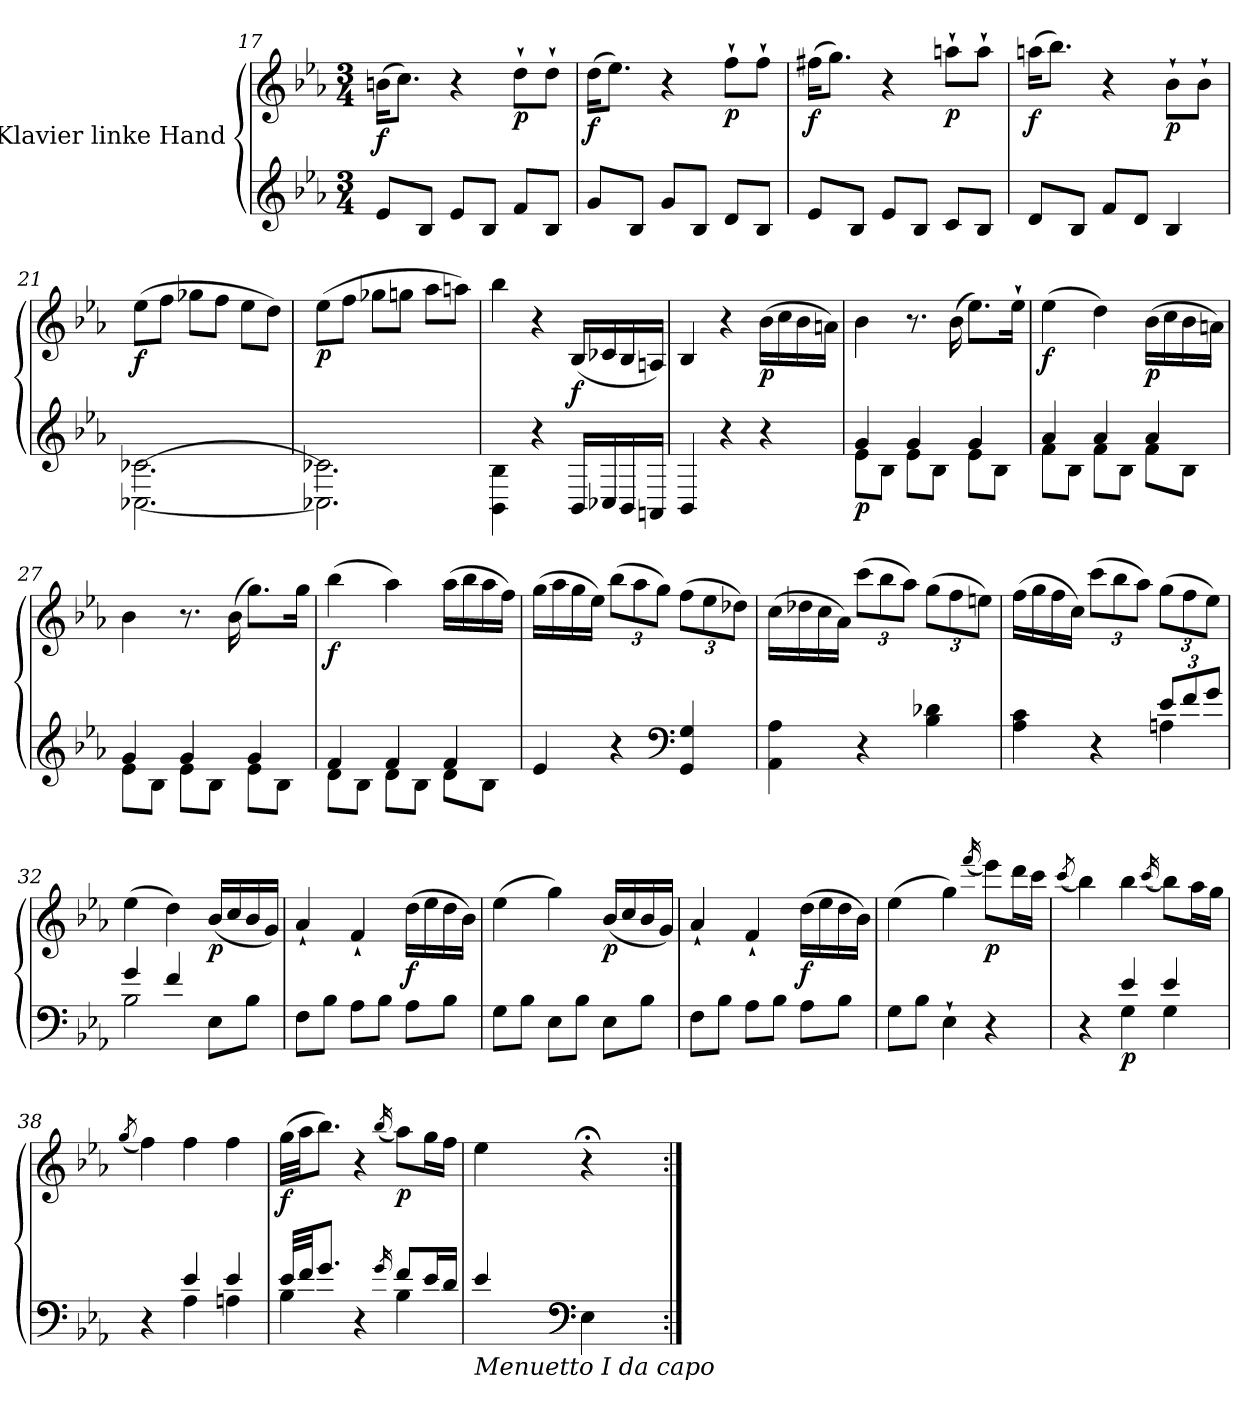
**kern	**kern	**dynam
*part1	*part1	*part1
*staff2	*staff1	*staff1/2
*I"Klavier linke Hand	*	*
*clefG2	*clefG2	*
*k[b-e-a-]	*k[b-e-a-]	*
*M3/4	*M3/4	*
=17	=17	=17
!	!	!LO:DY:b
8e-/L	(>16bn\KL	f
.	8.cc\J)	.
8B-/J	.	.
8e-/L	4r	.
8B-/J	.	.
!	!	!LO:DY:b
8f/L	8dd`\L	p
8B-/J	8dd`\J	.
=18	=18	=18
!	!	!LO:DY:b
8g/L	(>16dd\KL	f
.	8.ee-\J)	.
8B-/J	.	.
8g/L	4r	.
8B-/J	.	.
!	!	!LO:DY:b
8d/L	8ff`\L	p
8B-/J	8ff`\J	.
=19	=19	=19
!	!	!LO:DY:b
8e-/L	(>16ff#X\KL	f
.	8.gg\J)	.
8B-/J	.	.
8e-/L	4r	.
8B-/J	.	.
!	!	!LO:DY:b
8c/L	8aan`\L	p
8B-/J	8aa`\J	.
=20	=20	=20
!	!	!LO:DY:b
8d/L	(>16aan\KL	f
.	8.bb-\J)	.
8B-/J	.	.
8f/L	4r	.
8d/J	.	.
!	!	!LO:DY:b
4B-/	8b-`\L	p
.	8b-`\J	.
=21	=21	=21
*^	*	*
!	!	!	!LO:DY:b
[2.c-X\	[2.C-X\	(>8ee-\L	f
.	.	8ff\J	.
.	.	8gg-X\L	.
.	.	8ff\J	.
.	.	8ee-\L	.
.	.	8dd\J)	.
=22	=22	=22	=22
!	!	!	!LO:DY:b
2.c-X\]	2.C-X\]	(>8ee-\L	p
.	.	8ff\J	.
.	.	8gg-X\L	.
.	.	8ggn\J	.
.	.	8aa-\L	.
.	.	8aan\J)	.
*v	*v	*	*
=23	=23	=23
4BB-\ 4B-\	4bb-\	.
4r	4r	.
!	!	!LO:DY:b
16BB-/LL	(<16B-/LL	f
16C-X/	16c-X/	.
16BB-/	16B-/	.
16AAn/JJ	16An/JJ)	.
=24	=24	=24
4BB-/	4B-/	.
4r	4r	.
!	!	!LO:DY:b
4r	(>16b-\LL	p
.	16cc\	.
.	16b-\	.
.	16an\JJ)	.
=25	=25	=25
*^	*	*
!	!	!	!LO:DY:b=2
4g/	8e-\L	4b-\	p
.	8B-\J	.	.
4g/	8e-\L	8.r	.
.	8B-\J	.	.
.	.	(>16b-\	.
4g/	8e-\L	8.ee-\L)	.
.	8B-\J	.	.
.	.	16ee-`\Jk	.
=26	=26	=26	=26
!	!	!	!LO:DY:b
4a-/	8f\L	(>4ee-\	f
.	8B-\J	.	.
4a-/	8f\L	4dd\)	.
.	8B-\J	.	.
!	!	!	!LO:DY:b
4a-/	8f\L	(>16b-\LL	p
.	.	16cc\	.
.	8B-\J	16b-\	.
.	.	16an\JJ)	.
=27	=27	=27	=27
4g/	8e-\L	4b-\	.
.	8B-\J	.	.
4g/	8e-\L	8.r	.
.	8B-\J	.	.
.	.	(>16b-\	.
4g/	8e-\L	8.gg\L)	.
.	8B-\J	.	.
.	.	16gg\Jk	.
=28	=28	=28	=28
!	!	!	!LO:DY:b
4f/	8d\L	(>4bb-\	f
.	8B-\J	.	.
4f/	8d\L	4aa-\)	.
.	8B-\J	.	.
4f/	8d\L	(>16aa-\LL	.
.	.	16bb-\	.
.	8B-\J	16aa-\	.
.	.	16ff\JJ)	.
*v	*v	*	*
=29	=29	=29
4e-/	(>16gg\LL	.
.	16aa-\	.
.	16gg\	.
.	16ee-\JJ)	.
*	*Xbrackettup	*
4r	(>12bb-\L	.
.	12aa-\	.
.	12gg\J)	.
*clefF4	*	*
4GG/ 4G/	(>12ff\L	.
.	12ee-\	.
.	12dd-X\J)	.
=30	=30	=30
*^	*	*
4ryy	4AA-\ 4A-\	(>16cc\LL	.
.	.	16dd-X\	.
.	.	16cc\	.
.	.	16a-\JJ)	.
4r	4ryy	(>12ccc\L	.
.	.	12bb-\	.
.	.	12aa-\J)	.
4B-\ 4d-X\	4ryy	(>12gg\L	.
.	.	12ff\	.
.	.	12een\J)	.
=31	=31	=31	=31
4A-\ 4c\	2ryy	(>16ff\LL	.
.	.	16gg\	.
.	.	16ff\	.
.	.	16cc\JJ)	.
4r	.	(>12ccc\L	.
.	.	12bb-\	.
.	.	12aa-\J)	.
*Xbrackettup	*	*	*
12e-/L	4An\	(>12gg\L	.
12f/	.	12ff\	.
12g/J	.	12ee-\J)	.
=32	=32	=32	=32
4g/	2B-\	(>4ee-\	.
4f/	.	4dd\)	.
!	!	!	!LO:DY:b
8E-\L	4ryy	(<16b-/LL	p
.	.	16cc/	.
8B-\J	.	16b-/	.
.	.	16g/JJ)	.
*v	*v	*	*
=33	=33	=33
8F\L	4a-`/	.
8B-\J	.	.
8A-\L	4f`/	.
8B-\J	.	.
!	!	!LO:DY:b
8A-\L	(>16dd\LL	f
.	16ee-\	.
8B-\J	16dd\	.
.	16b-\JJ)	.
=34	=34	=34
8G\L	(>4ee-\	.
8B-\J	.	.
8E-\L	4gg\)	.
8B-\J	.	.
!	!	!LO:DY:b
8E-\L	(<16b-/LL	p
.	16cc/	.
8B-\J	16b-/	.
.	16g/JJ)	.
=35	=35	=35
8F\L	4a-`/	.
8B-\J	.	.
8A-\L	4f`/	.
8B-\J	.	.
!	!	!LO:DY:b
8A-\L	(>16dd\LL	f
.	16ee-\	.
8B-\J	16dd\	.
.	16b-\JJ)	.
=36	=36	=36
8G\L	(>4ee-\	.
8B-\J	.	.
4E-`\	4gg\)	.
.	(<16qfff/	.
!	!	!LO:DY:b
4r	8eee-\L)	p
.	16ddd\L	.
.	16ccc\JJ	.
=37	=37	=37
.	(<8qccc/	.
*^	*	*
4r	4ryy	4bb-\)	.
!	!	!	!LO:DY:b=2
4e-/	4G\	4bb-\	p
.	.	(<16qccc/	.
4e-/	4G\	8bb-\L)	.
.	.	16aa-\L	.
.	.	16gg\JJ	.
=38	=38	=38	=38
.	.	(<8qgg/	.
4r	4ryy	4ff\)	.
4e-/	4A-\	4ff\	.
4e-/	4An\	4ff\	.
=39	=39	=39	=39
!	!	!	!LO:DY:b
32e-/LLL	4B-\	(>32gg\LLL	f
32f/JJ	.	32aa-\JJ	.
8.g/J	.	8.bb-\J)	.
4r	4ryy	4r	.
16qg/	.	(<16qbb-/	.
!	!	!	!LO:DY:b
8f/L	4B-\	8aa-\L)	p
16e-/L	.	16gg\L	.
16d/JJ	.	16ff\JJ	.
=40	=40	=40	=40
!LO:TX:b:i:t=Menuetto I da capo	!	!	!
4e-/	4ryy	4ee-\	.
*clefF4	*	*	*
4r;yy	4E-\	4r;<	.
*v	*v	*	*
=:|!	=:|!	=:|!
*-	*-	*-
